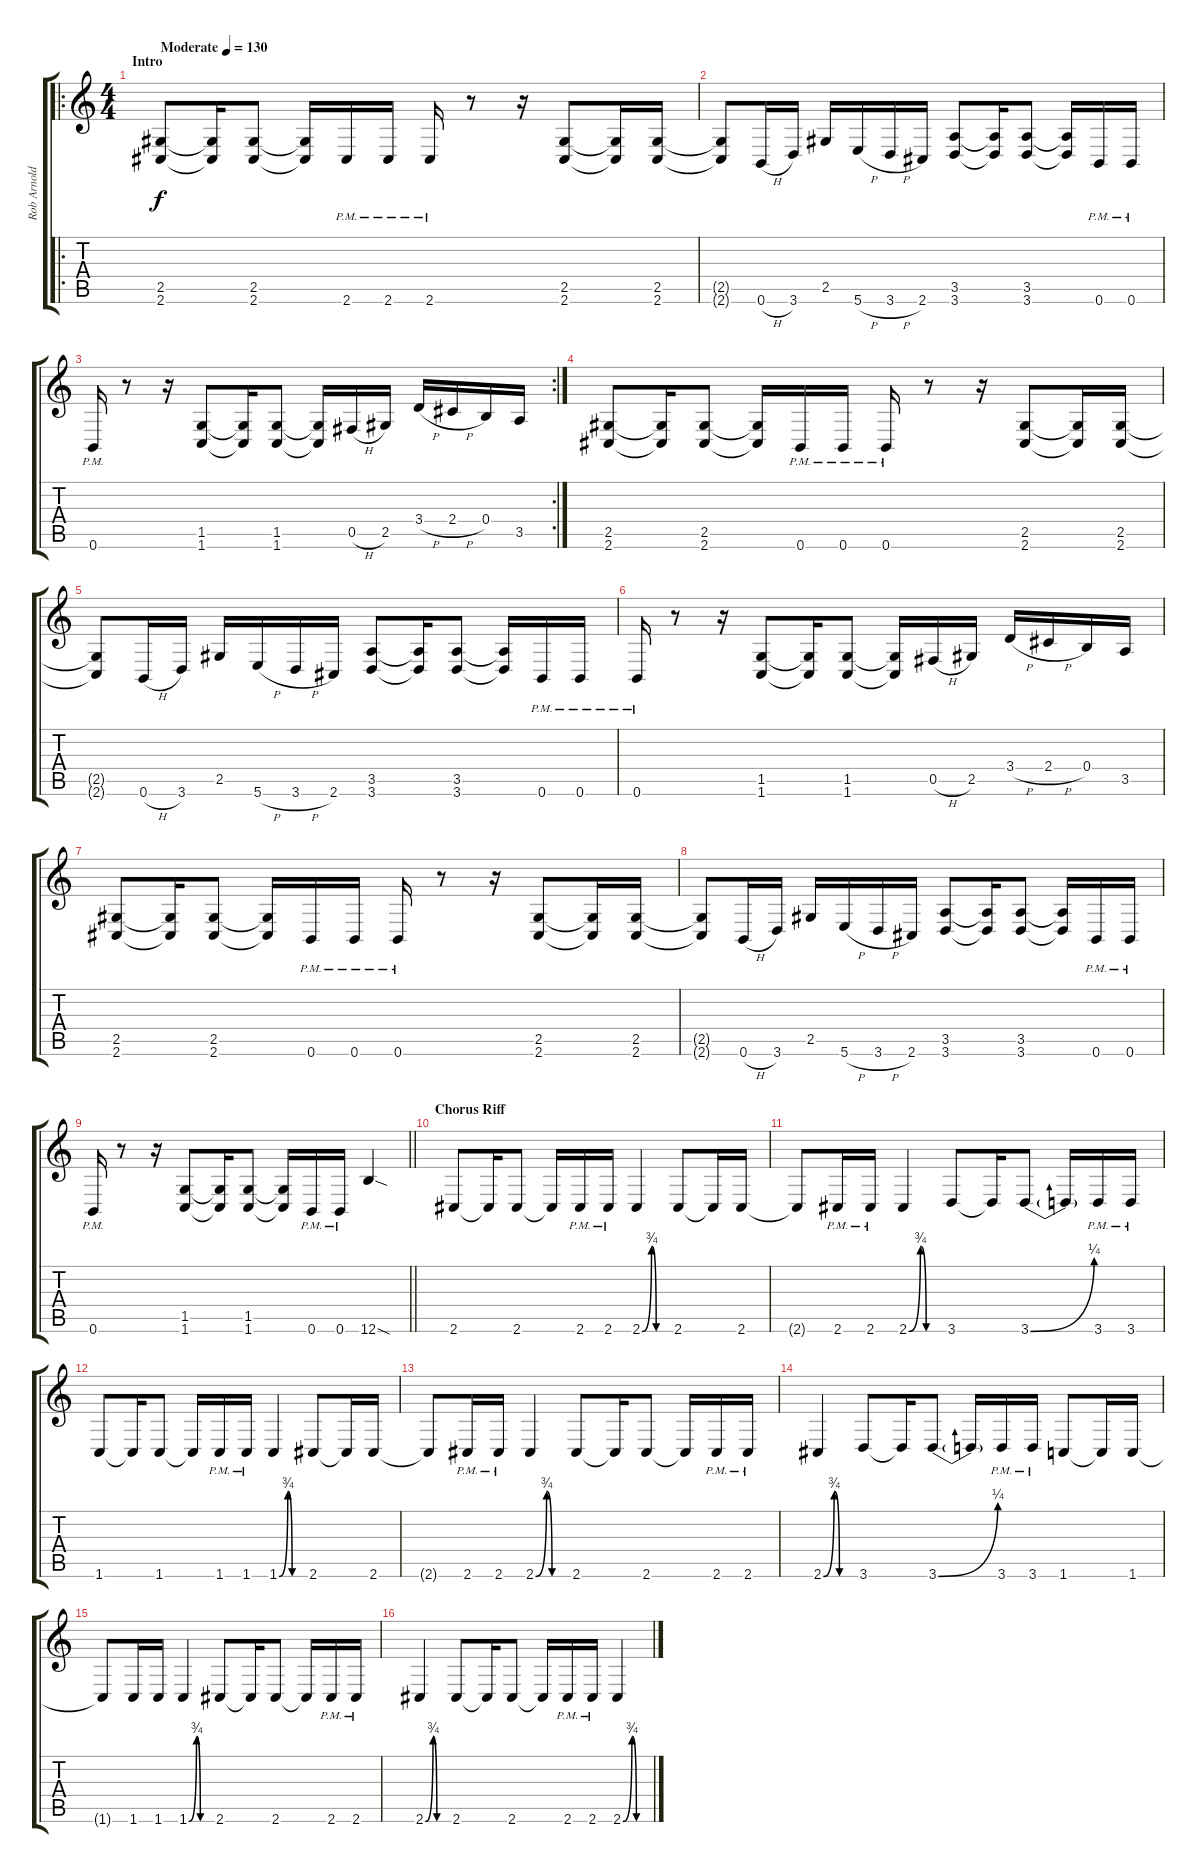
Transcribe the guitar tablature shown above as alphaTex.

\track ("Rob Arnold" "Rob Arnold") {instrument distortionguitar}
\staff {score tabs}
\tuning (Db4 Ab3 E3 B2 Gb2 B1) {hide}
\ro
\ts (4 4)
\section ("" "Intro")
\tempo (130 "Moderate")
\clef g2
\ks c
(2.5 2.6).8{dy f instrument distortionguitar} (2.5{t} 2.6{t}).16 (2.5 2.6).8 (2.5{t} 2.6{t}).16 2.6{pm}.16 2.6{pm}.16 2.6{pm}.16 r.8 r.16 (2.5 2.6).8 (2.5{t} 2.6{t}).16 (2.5 2.6).16 |
(2.5{t} 2.6{t}).8 0.6{h}.16 3.6.16 2.5.16 5.6{h}.16 3.6{h}.16 2.6.16 (3.5 3.6).8 (3.5{t} 3.6{t}).16 (3.5 3.6).8 (3.5{t} 3.6{t}).16 0.6{pm}.16 0.6{pm}.16 |
\rc 2
0.6{pm}.16 r.8 r.16 (1.5 1.6).8 (1.5{t} 1.6{t}).16 (1.5 1.6).8 (1.5{t} 1.6{t}).16 0.5{h}.16 2.5.16 3.4{h}.16 2.4{h}.16 0.4.16 3.5.16 |
(2.5 2.6).8 (2.5{t} 2.6{t}).16 (2.5 2.6).8 (2.5{t} 2.6{t}).16 0.6{pm}.16 0.6{pm}.16 0.6{pm}.16 r.8 r.16 (2.5 2.6).8 (2.5{t} 2.6{t}).16 (2.5 2.6).16 |
(2.5{t} 2.6{t}).8 0.6{h}.16 3.6.16 2.5.16 5.6{h}.16 3.6{h}.16 2.6.16 (3.5 3.6).8 (3.5{t} 3.6{t}).16 (3.5 3.6).8 (3.5{t} 3.6{t}).16 0.6{pm}.16 0.6{pm}.16 |
0.6{pm}.16 r.8 r.16 (1.5 1.6).8 (1.5{t} 1.6{t}).16 (1.5 1.6).8 (1.5{t} 1.6{t}).16 0.5{h}.16 2.5.16 3.4{h}.16 2.4{h}.16 0.4.16 3.5.16 |
(2.5 2.6).8 (2.5{t} 2.6{t}).16 (2.5 2.6).8 (2.5{t} 2.6{t}).16 0.6{pm}.16 0.6{pm}.16 0.6{pm}.16 r.8 r.16 (2.5 2.6).8 (2.5{t} 2.6{t}).16 (2.5 2.6).16 |
(2.5{t} 2.6{t}).8 0.6{h}.16 3.6.16 2.5.16 5.6{h}.16 3.6{h}.16 2.6.16 (3.5 3.6).8 (3.5{t} 3.6{t}).16 (3.5 3.6).8 (3.5{t} 3.6{t}).16 0.6{pm}.16 0.6{pm}.16 |
\barLineRight lightlight
0.6{pm}.16 r.8 r.16 (1.5 1.6).8 (1.5{t} 1.6{t}).16 (1.5 1.6).8 (1.5{t} 1.6{t}).16 0.6{pm}.16 0.6{pm}.16 12.6{sod}.4 |
\section ("" "Chorus Riff")
2.6.8 2.6{t}.16 2.6.8 2.6{t}.16 2.6{pm}.16 2.6{pm}.16 2.6{be (custom 0 0 20 3 30 0 60 0)}.4 2.6.8 2.6{t}.16 2.6.16 |
2.6{t}.8 2.6{pm}.16 2.6{pm}.16 2.6{be (custom 0 0 20 3 30 0 60 0)}.4 3.6.8 3.6{t}.16 3.6{be (bend 0 0 60 1)}.8 3.6{t}.16 3.6{pm}.16 3.6{pm}.16 |
1.6.8 1.6{t}.16 1.6.8 1.6{t}.16 1.6{pm}.16 1.6{pm}.16 1.6{be (custom 0 0 20 3 30 0 60 0)}.4 2.6.8 2.6{t}.16 2.6.16 |
2.6{t}.8 2.6{pm}.16 2.6{pm}.16 2.6{be (custom 0 0 20 3 30 0 60 0)}.4 2.6.8 2.6{t}.16 2.6.8 2.6{t}.16 2.6{pm}.16 2.6{pm}.16 |
2.6{be (custom 0 0 20 3 30 0 60 0)}.4 3.6.8 3.6{t}.16 3.6{be (bend 0 0 60 1)}.8 3.6{t}.16 3.6{pm}.16 3.6{pm}.16 1.6.8 1.6{t}.16 1.6.16 |
1.6{t}.8 1.6.16 1.6.16 1.6{be (custom 0 0 20 3 30 0 60 0)}.4 2.6.8 2.6{t}.16 2.6.8 2.6{t}.16 2.6{pm}.16 2.6{pm}.16 |
2.6{be (custom 0 0 20 3 30 0 60 0)}.4 2.6.8 2.6{t}.16 2.6.8 2.6{t}.16 2.6{pm}.16 2.6{pm}.16 2.6{be (custom 0 0 20 3 30 0 60 0)}.4
